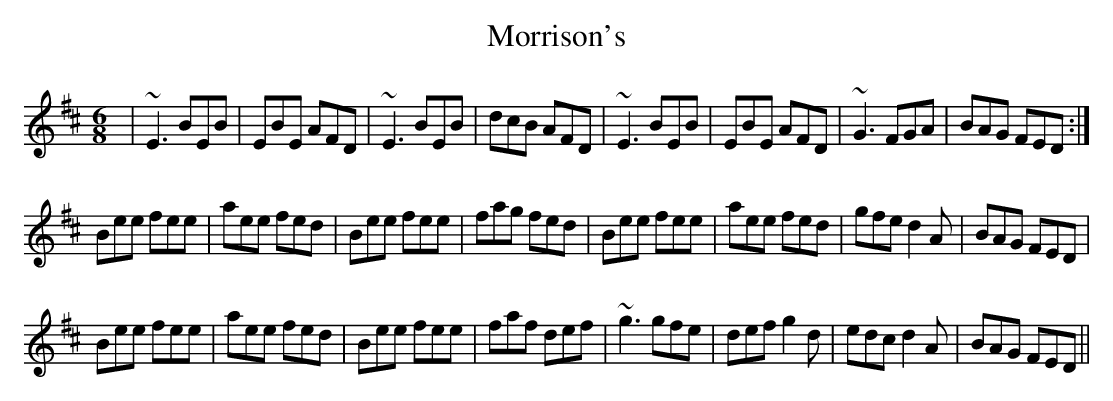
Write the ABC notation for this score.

X:1
T:Morrison's
M:6/8
E:6
K:EDor
|~E3 BEB|EBE AFD|~E3 BEB|dcB AFD|~E3 BEB|EBE AFD|~G3 FGA|BAG FED:|*
Bee fee|aee fed|Bee fee|fag fed|Bee fee|aee fed|gfe d2A|BAG FED|*
Bee fee|aee fed|Bee fee|faf def|~g3 gfe|def g2 d|edc d2 A|BAG FED||**
